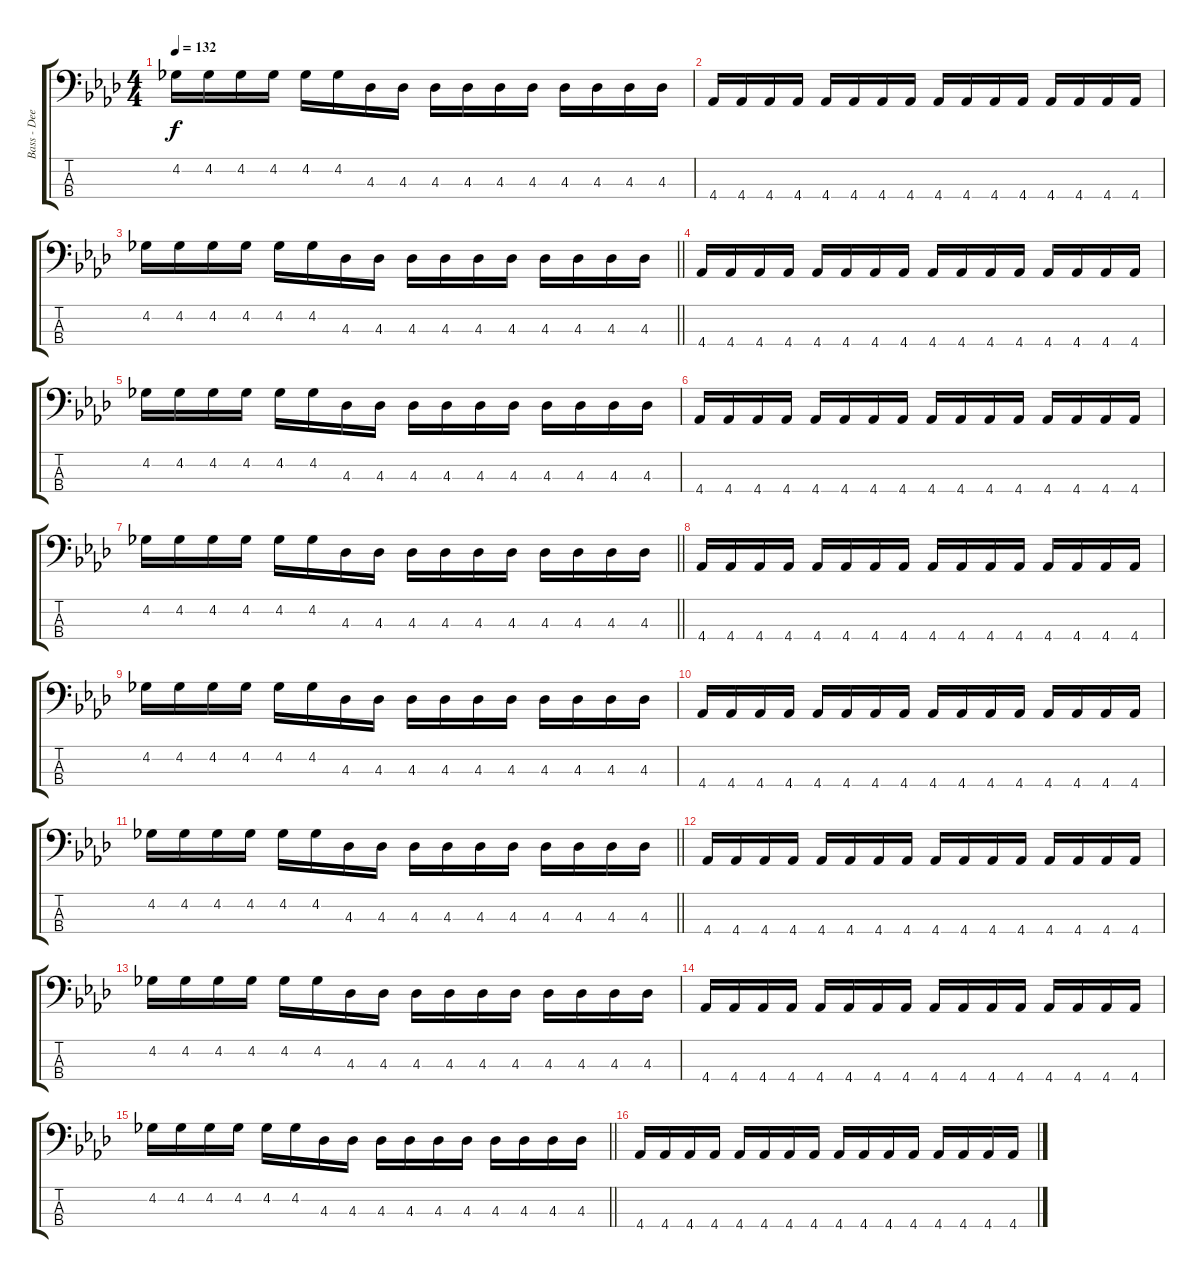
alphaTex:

\track ("Bass - Dee Murray" "Bass - Dee") {instrument electricbassfinger}
\staff {score tabs}
\tuning (G2 D2 A1 E1) {hide}
\ts (4 4)
\tempo 132
\clef f4
\ks ab
4.2.16{dy f} 4.2.16 4.2.16 4.2.16 4.2.16 4.2.16 4.3.16 4.3.16 4.3.16 4.3.16 4.3.16 4.3.16 4.3.16 4.3.16 4.3.16 4.3.16 |
4.4.16 4.4.16 4.4.16 4.4.16 4.4.16 4.4.16 4.4.16 4.4.16 4.4.16 4.4.16 4.4.16 4.4.16 4.4.16 4.4.16 4.4.16 4.4.16 |
\barLineRight lightlight
4.2.16 4.2.16 4.2.16 4.2.16 4.2.16 4.2.16 4.3.16 4.3.16 4.3.16 4.3.16 4.3.16 4.3.16 4.3.16 4.3.16 4.3.16 4.3.16 |
4.4.16 4.4.16 4.4.16 4.4.16 4.4.16 4.4.16 4.4.16 4.4.16 4.4.16 4.4.16 4.4.16 4.4.16 4.4.16 4.4.16 4.4.16 4.4.16 |
4.2.16 4.2.16 4.2.16 4.2.16 4.2.16 4.2.16 4.3.16 4.3.16 4.3.16 4.3.16 4.3.16 4.3.16 4.3.16 4.3.16 4.3.16 4.3.16 |
4.4.16 4.4.16 4.4.16 4.4.16 4.4.16 4.4.16 4.4.16 4.4.16 4.4.16 4.4.16 4.4.16 4.4.16 4.4.16 4.4.16 4.4.16 4.4.16 |
\barLineRight lightlight
4.2.16 4.2.16 4.2.16 4.2.16 4.2.16 4.2.16 4.3.16 4.3.16 4.3.16 4.3.16 4.3.16 4.3.16 4.3.16 4.3.16 4.3.16 4.3.16 |
4.4.16 4.4.16 4.4.16 4.4.16 4.4.16 4.4.16 4.4.16 4.4.16 4.4.16 4.4.16 4.4.16 4.4.16 4.4.16 4.4.16 4.4.16 4.4.16 |
4.2.16 4.2.16 4.2.16 4.2.16 4.2.16 4.2.16 4.3.16 4.3.16 4.3.16 4.3.16 4.3.16 4.3.16 4.3.16 4.3.16 4.3.16 4.3.16 |
4.4.16 4.4.16 4.4.16 4.4.16 4.4.16 4.4.16 4.4.16 4.4.16 4.4.16 4.4.16 4.4.16 4.4.16 4.4.16 4.4.16 4.4.16 4.4.16 |
\barLineRight lightlight
4.2.16 4.2.16 4.2.16 4.2.16 4.2.16 4.2.16 4.3.16 4.3.16 4.3.16 4.3.16 4.3.16 4.3.16 4.3.16 4.3.16 4.3.16 4.3.16 |
4.4.16 4.4.16 4.4.16 4.4.16 4.4.16 4.4.16 4.4.16 4.4.16 4.4.16 4.4.16 4.4.16 4.4.16 4.4.16 4.4.16 4.4.16 4.4.16 |
4.2.16 4.2.16 4.2.16 4.2.16 4.2.16 4.2.16 4.3.16 4.3.16 4.3.16 4.3.16 4.3.16 4.3.16 4.3.16 4.3.16 4.3.16 4.3.16 |
4.4.16 4.4.16 4.4.16 4.4.16 4.4.16 4.4.16 4.4.16 4.4.16 4.4.16 4.4.16 4.4.16 4.4.16 4.4.16 4.4.16 4.4.16 4.4.16 |
\barLineRight lightlight
4.2.16 4.2.16 4.2.16 4.2.16 4.2.16 4.2.16 4.3.16 4.3.16 4.3.16 4.3.16 4.3.16 4.3.16 4.3.16 4.3.16 4.3.16 4.3.16 |
4.4.16 4.4.16 4.4.16 4.4.16 4.4.16 4.4.16 4.4.16 4.4.16 4.4.16 4.4.16 4.4.16 4.4.16 4.4.16 4.4.16 4.4.16 4.4.16
